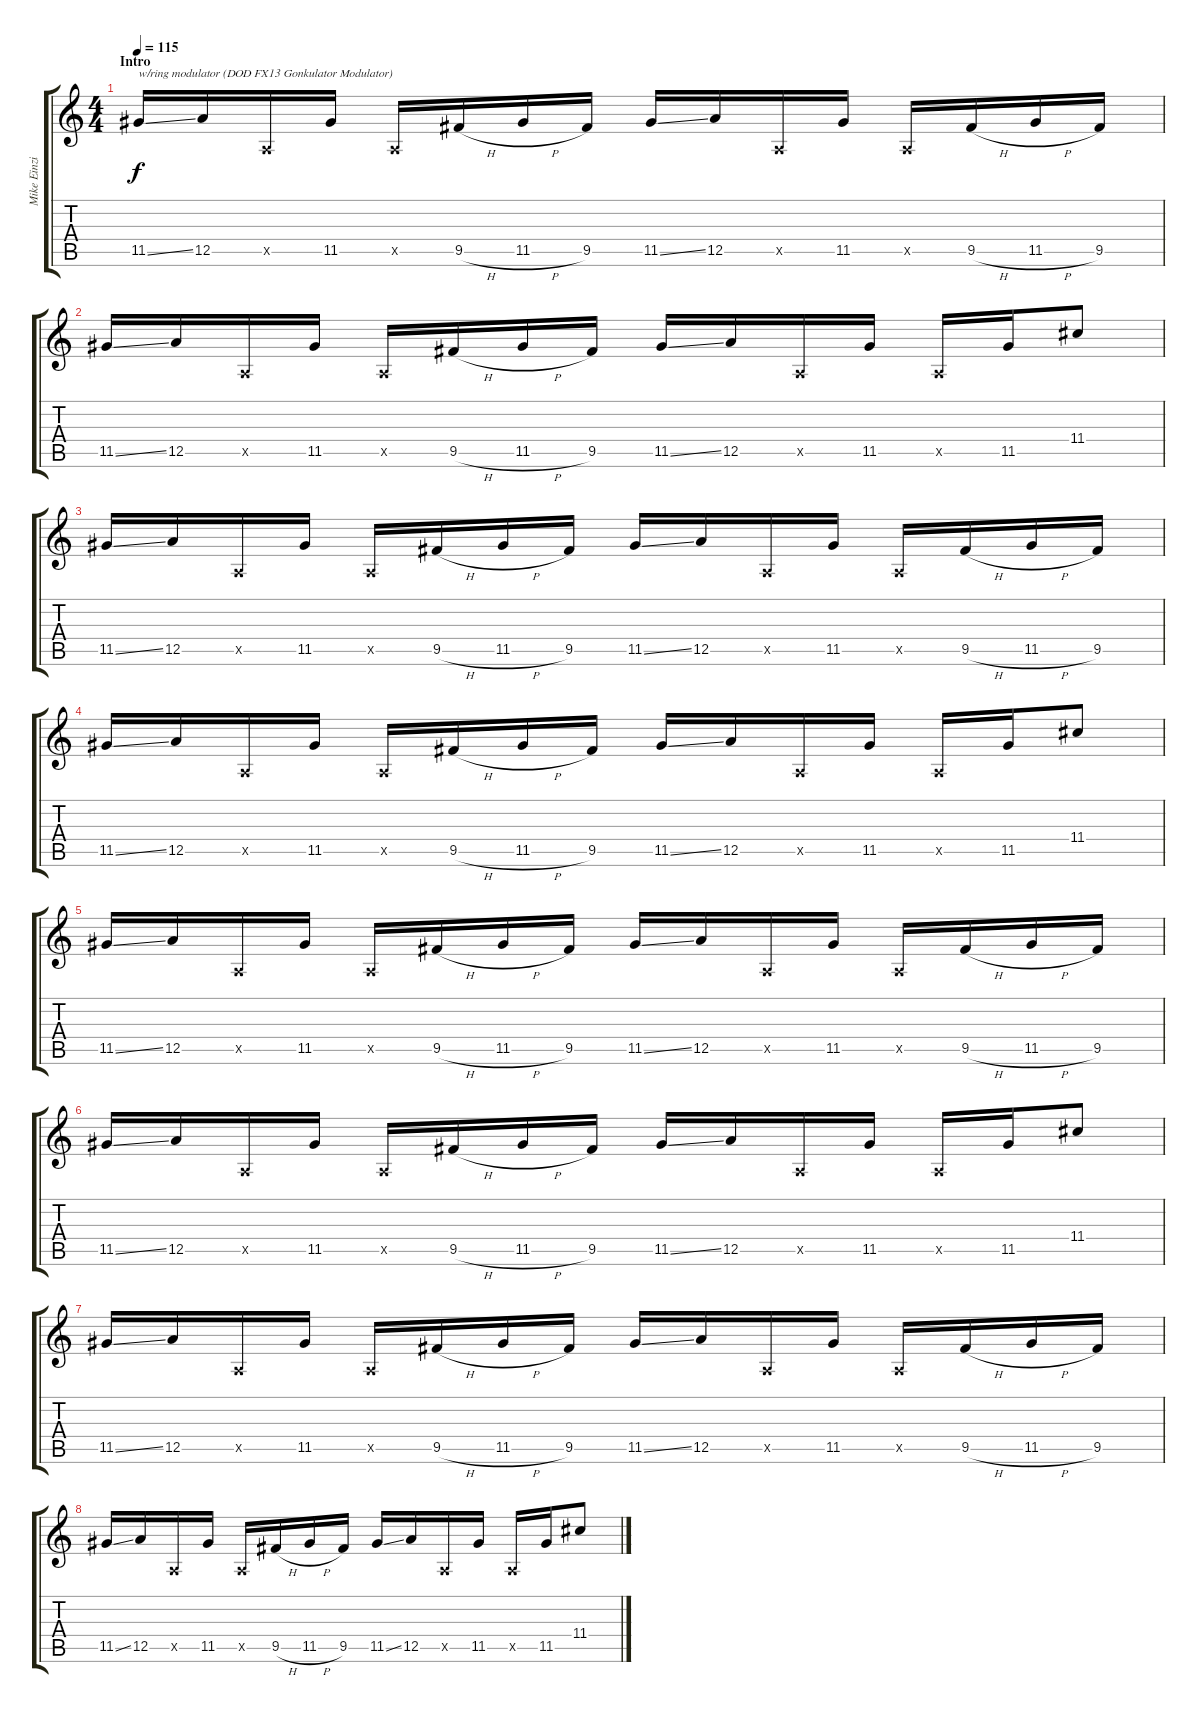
\track ("Mike Einzinger" "Mike Einzi") {instrument distortionguitar}
\staff {score tabs}
\tuning (E4 B3 G3 D3 A2 E2) {hide}
\ts (4 4)
\section ("" "Intro")
\tempo 115
\clef g2
\ks c
11.5{ss}.16{txt "w/ring modulator (DOD FX13 Gonkulator Modulator)" dy f instrument distortionguitar} 12.5.16 0.5{x}.16 11.5.16 0.5{x}.16 9.5{h}.16 11.5{h}.16 9.5.16 11.5{ss}.16 12.5.16 0.5{x}.16 11.5.16 0.5{x}.16 9.5{h}.16 11.5{h}.16 9.5.16 |
11.5{ss}.16 12.5.16 0.5{x}.16 11.5.16 0.5{x}.16 9.5{h}.16 11.5{h}.16 9.5.16 11.5{ss}.16 12.5.16 0.5{x}.16 11.5.16 0.5{x}.16 11.5.16 11.4.8 |
11.5{ss}.16 12.5.16 0.5{x}.16 11.5.16 0.5{x}.16 9.5{h}.16 11.5{h}.16 9.5.16 11.5{ss}.16 12.5.16 0.5{x}.16 11.5.16 0.5{x}.16 9.5{h}.16 11.5{h}.16 9.5.16 |
11.5{ss}.16 12.5.16 0.5{x}.16 11.5.16 0.5{x}.16 9.5{h}.16 11.5{h}.16 9.5.16 11.5{ss}.16 12.5.16 0.5{x}.16 11.5.16 0.5{x}.16 11.5.16 11.4.8 |
11.5{ss}.16 12.5.16 0.5{x}.16 11.5.16 0.5{x}.16 9.5{h}.16 11.5{h}.16 9.5.16 11.5{ss}.16 12.5.16 0.5{x}.16 11.5.16 0.5{x}.16 9.5{h}.16 11.5{h}.16 9.5.16 |
11.5{ss}.16 12.5.16 0.5{x}.16 11.5.16 0.5{x}.16 9.5{h}.16 11.5{h}.16 9.5.16 11.5{ss}.16 12.5.16 0.5{x}.16 11.5.16 0.5{x}.16 11.5.16 11.4.8 |
11.5{ss}.16 12.5.16 0.5{x}.16 11.5.16 0.5{x}.16 9.5{h}.16 11.5{h}.16 9.5.16 11.5{ss}.16 12.5.16 0.5{x}.16 11.5.16 0.5{x}.16 9.5{h}.16 11.5{h}.16 9.5.16 |
11.5{ss}.16 12.5.16 0.5{x}.16 11.5.16 0.5{x}.16 9.5{h}.16 11.5{h}.16 9.5.16 11.5{ss}.16 12.5.16 0.5{x}.16 11.5.16 0.5{x}.16 11.5.16 11.4.8
